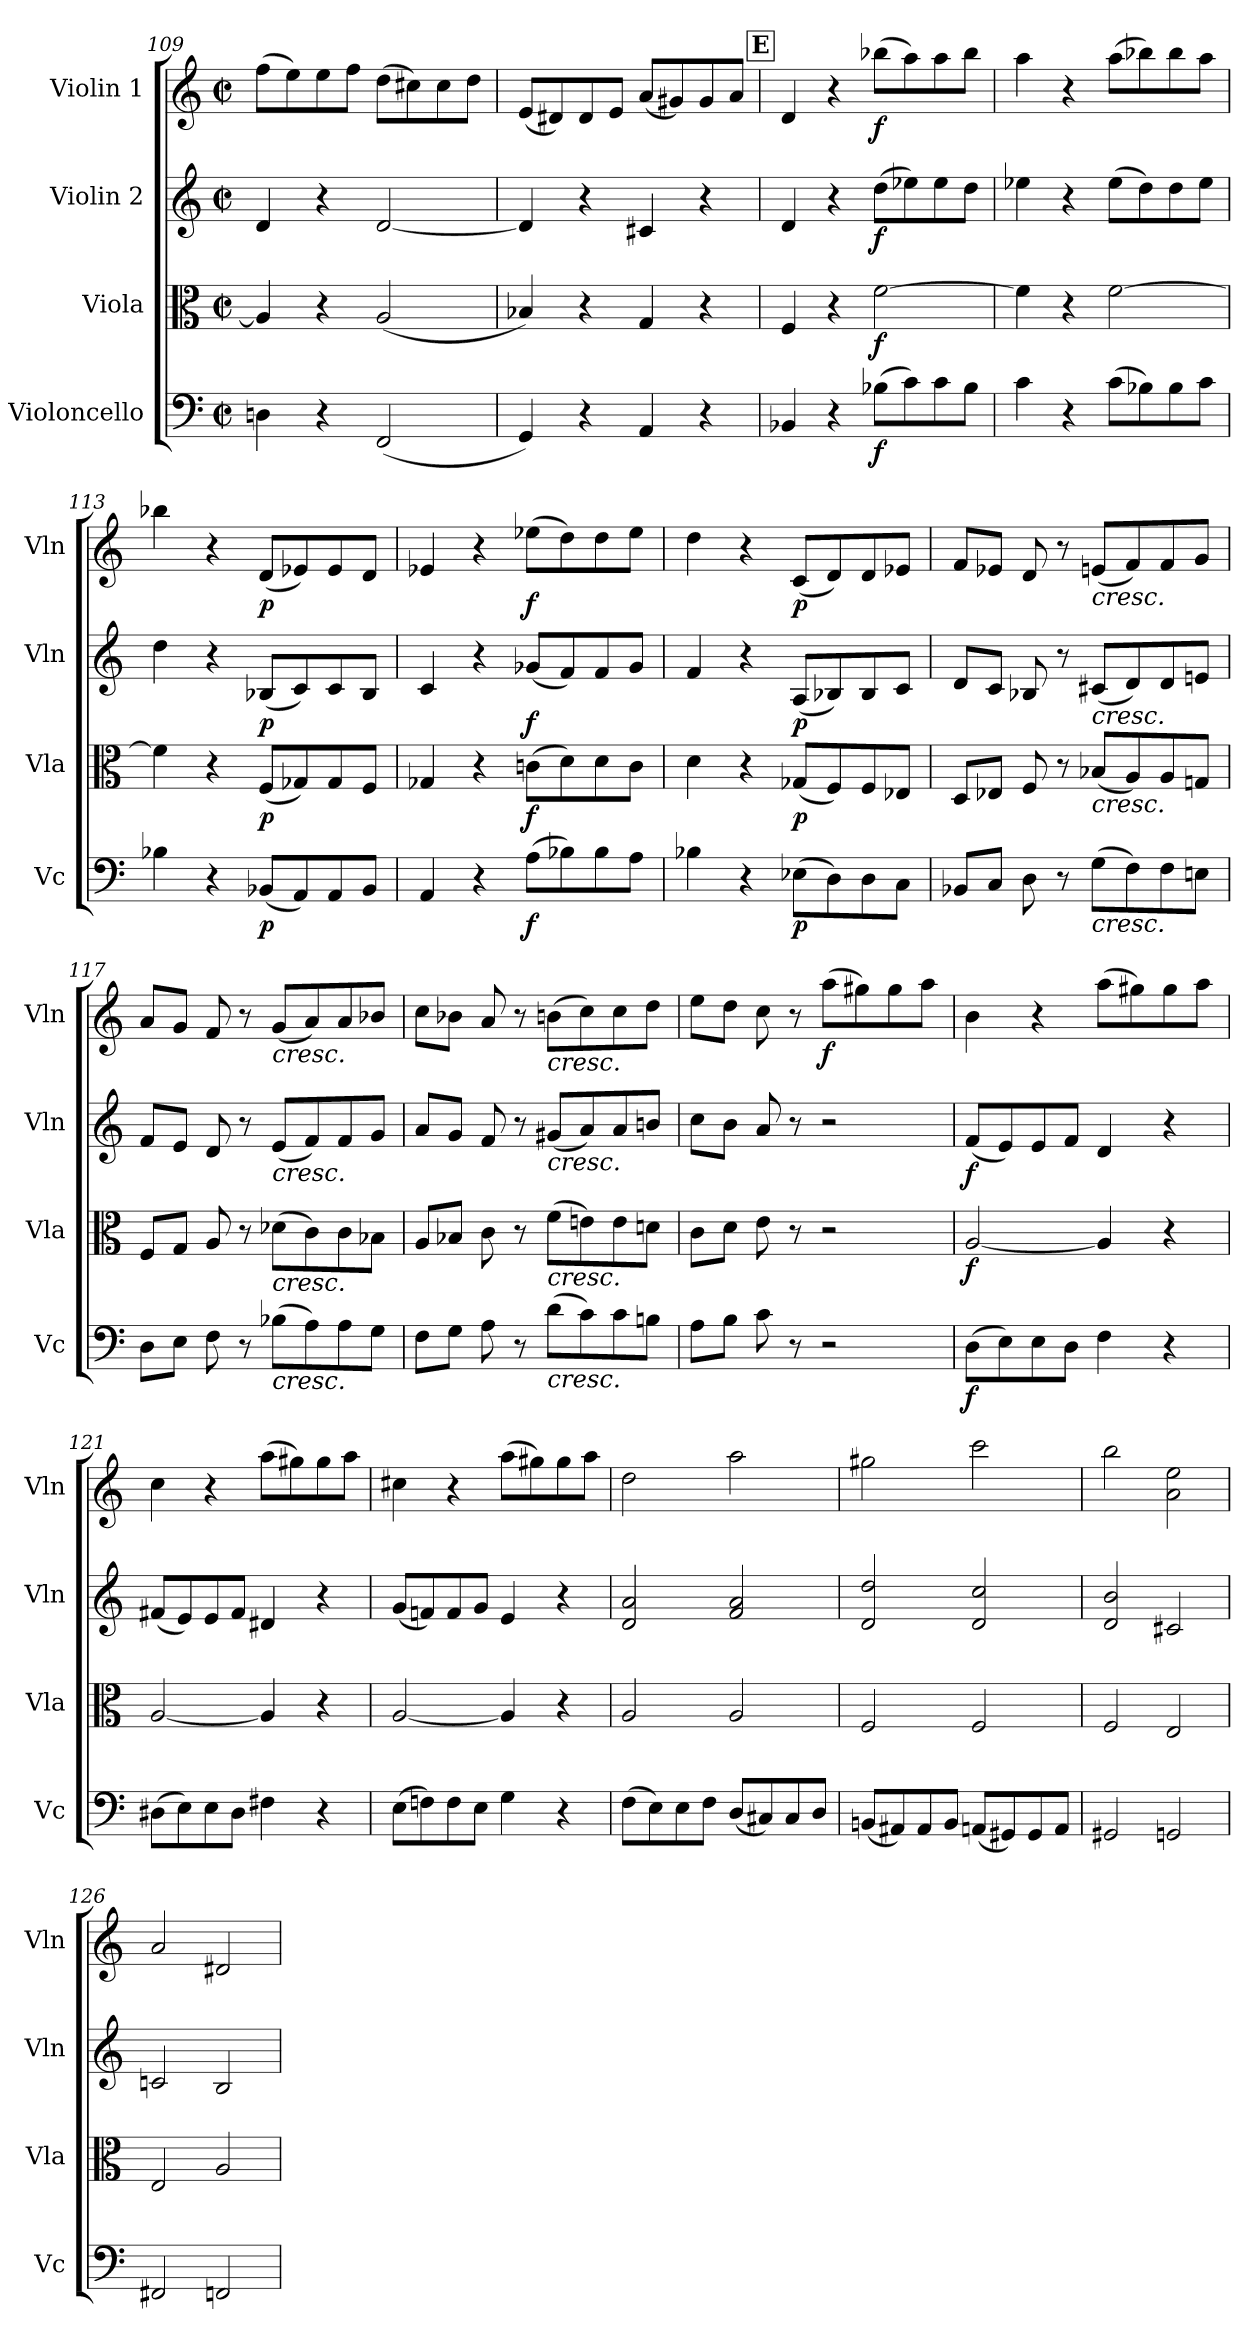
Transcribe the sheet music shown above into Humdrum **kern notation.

**kern	**dynam	**kern	**dynam	**kern	**dynam	**kern	**dynam
*part4	*part4	*part3	*part3	*part2	*part2	*part1	*part1
*staff4	*staff4	*staff3	*staff3	*staff2	*staff2	*staff1	*staff1
*I"Violoncello	*	*I"Viola	*	*I"Violin 2	*	*I"Violin 1	*
*I'Vc	*	*I'Vla	*	*I'Vln	*	*I'Vln	*
*clefF4	*	*clefC3	*	*clefG2	*	*clefG2	*
*k[]	*	*k[]	*	*k[]	*	*k[]	*
*M2/2	*	*M2/2	*	*M2/2	*	*M2/2	*
*met(c|)	*	*met(c|)	*	*met(c|)	*	*met(c|)	*
=109	=109	=109	=109	=109	=109	=109	=109
4Dn\	.	4A/]	.	4d/	.	(8ff\L	.
.	.	.	.	.	.	8ee\)	.
4r	.	4r	.	4r	.	8ee\	.
.	.	.	.	.	.	8ff\J	.
(2FF/	.	(2A/	.	[2d/	.	(8dd\L	.
.	.	.	.	.	.	8cc#X\)	.
.	.	.	.	.	.	8cc#\	.
.	.	.	.	.	.	8dd\J	.
=110	=110	=110	=110	=110	=110	=110	=110
4GG/)	.	4B-X/)	.	4d/]	.	(8e/L	.
.	.	.	.	.	.	8d#X/)	.
4r	.	4r	.	4r	.	8d#/	.
.	.	.	.	.	.	8e/J	.
4AA/	.	4G/	.	4c#X/	.	(8a/L	.
.	.	.	.	.	.	8g#X/)	.
4r	.	4r	.	4r	.	8g#/	.
.	.	.	.	.	.	8a/J	.
!!LO:PB:g=z
!!LO:REH:place=s1:a:B:cj:fs=14:t=E
=111	=111	=111	=111	=111	=111	=111	=111
4BB-X/	.	4F/	.	4d/	.	4d/	.
4r	.	4r	.	4r	.	4r	.
!	!LO:DY:b	!	!LO:DY:b	!	!LO:DY:b	!	!LO:DY:b
(8B-X\L	f	[2f\	f	(8dd\L	f	(8bb-X\L	f
8c\)	.	.	.	8ee-X\)	.	8aa\)	.
8c\	.	.	.	8ee-\	.	8aa\	.
8B-\J	.	.	.	8dd\J	.	8bb-\J	.
=112	=112	=112	=112	=112	=112	=112	=112
4c\	.	4f\]	.	4ee-X\	.	4aa\	.
4r	.	4r	.	4r	.	4r	.
(8c\L	.	[2f\	.	(8ee-\L	.	(8aa\L	.
8B-X\)	.	.	.	8dd\)	.	8bb-X\)	.
8B-\	.	.	.	8dd\	.	8bb-\	.
8c\J	.	.	.	8ee-\J	.	8aa\J	.
=113	=113	=113	=113	=113	=113	=113	=113
4B-X\	.	4f\]	.	4dd\	.	4bb-X\	.
4r	.	4r	.	4r	.	4r	.
!	!LO:DY:b	!	!LO:DY:b	!	!LO:DY:b	!	!LO:DY:b
(8BB-X/L	p	(8F/L	p	(8B-X/L	p	(8d/L	p
8AA/)	.	8G-X/)	.	8c/)	.	8e-X/)	.
8AA/	.	8G-/	.	8c/	.	8e-/	.
8BB-/J	.	8F/J	.	8B-/J	.	8d/J	.
=114	=114	=114	=114	=114	=114	=114	=114
4AA/	.	4G-X/	.	4c/	.	4e-X/	.
4r	.	4r	.	4r	.	4r	.
!	!LO:DY:b	!	!LO:DY:b	!	!LO:DY:b	!	!LO:DY:b
(8A\L	f	(8cn\L	f	(8g-X/L	f	(8ee-X\L	f
8B-X\)	.	8d\)	.	8f/)	.	8dd\)	.
8B-\	.	8d\	.	8f/	.	8dd\	.
8A\J	.	8c\J	.	8g-/J	.	8ee-\J	.
=115	=115	=115	=115	=115	=115	=115	=115
4B-X\	.	4d\	.	4f/	.	4dd\	.
4r	.	4r	.	4r	.	4r	.
!	!LO:DY:b	!	!LO:DY:b	!	!LO:DY:b	!	!LO:DY:b
(8E-X\L	p	(8G-X/L	p	(8A/L	p	(8c/L	p
8D\)	.	8F/)	.	8B-X/)	.	8d/)	.
8D\	.	8F/	.	8B-/	.	8d/	.
8C\J	.	8E-X/J	.	8c/J	.	8e-X/J	.
!!LO:LB:g=z
=116	=116	=116	=116	=116	=116	=116	=116
8BB-X/L	.	8D/L	.	8d/L	.	8f/L	.
8C/J	.	8E-X/J	.	8c/J	.	8e-X/J	.
8D\	.	8F/	.	8B-X/	.	8d/	.
8r	.	8r	.	8r	.	8r	.
!	!	!	!	!	!	!LO:TX:b:i:t=cresc.	!
!	!	!	!	!LO:TX:b:i:t=cresc.	!	!	!
!	!	!LO:TX:b:i:t=cresc.	!	!	!	!	!
!LO:TX:b:i:t=cresc.	!	!	!	!	!	!	!
(8G\L	.	(8B-X/L	.	(8c#X/L	.	(8en/L	.
8F\)	.	8A/)	.	8d/)	.	8f/)	.
8F\	.	8A/	.	8d/	.	8f/	.
8En\J	.	8Gn/J	.	8en/J	.	8g/J	.
=117	=117	=117	=117	=117	=117	=117	=117
8D\L	.	8F/L	.	8f/L	.	8a/L	.
8E\J	.	8G/J	.	8e/J	.	8g/J	.
8F\	.	8A/	.	8d/	.	8f/	.
8r	.	8r	.	8r	.	8r	.
!	!	!	!	!	!	!LO:TX:b:i:t=cresc.	!
!	!	!	!	!LO:TX:b:i:t=cresc.	!	!	!
!	!	!LO:TX:b:i:t=cresc.	!	!	!	!	!
!LO:TX:b:i:t=cresc.	!	!	!	!	!	!	!
(8B-X\L	.	(8d-X\L	.	(8e/L	.	(8g/L	.
8A\)	.	8c\)	.	8f/)	.	8a/)	.
8A\	.	8c\	.	8f/	.	8a/	.
8G\J	.	8B-X\J	.	8g/J	.	8b-X/J	.
=118	=118	=118	=118	=118	=118	=118	=118
8F\L	.	8A/L	.	8a/L	.	8cc\L	.
8G\J	.	8B-X/J	.	8g/J	.	8b-X\J	.
8A\	.	8c\	.	8f/	.	8a/	.
8r	.	8r	.	8r	.	8r	.
!	!	!	!	!	!	!LO:TX:b:i:t=cresc.	!
!	!	!	!	!LO:TX:b:i:t=cresc.	!	!	!
!	!	!LO:TX:b:i:t=cresc.	!	!	!	!	!
!LO:TX:b:i:t=cresc.	!	!	!	!	!	!	!
(8d\L	.	(8f\L	.	(8g#X/L	.	(8bn\L	.
8c\)	.	8en\)	.	8a/)	.	8cc\)	.
8c\	.	8e\	.	8a/	.	8cc\	.
8Bn\J	.	8dn\J	.	8bn/J	.	8dd\J	.
=119	=119	=119	=119	=119	=119	=119	=119
8A\L	.	8c\L	.	8cc\L	.	8ee\L	.
8B\J	.	8d\J	.	8b\J	.	8dd\J	.
8c\	.	8e\	.	8a/	.	8cc\	.
8r	.	8r	.	8r	.	8r	.
!	!	!	!	!	!	!	!LO:DY:b
2r	.	2r	.	2r	.	(8aa\L	f
.	.	.	.	.	.	8gg#X\)	.
.	.	.	.	.	.	8gg#\	.
.	.	.	.	.	.	8aa\J	.
!!LO:LB:g=z
=120	=120	=120	=120	=120	=120	=120	=120
!	!LO:DY:b	!	!LO:DY:b	!	!LO:DY:b	!	!
(8D\L	f	[2A/	f	(8f/L	f	4b\	.
8E\)	.	.	.	8e/)	.	.	.
8E\	.	.	.	8e/	.	4r	.
8D\J	.	.	.	8f/J	.	.	.
4F\	.	4A/]	.	4d/	.	(8aa\L	.
.	.	.	.	.	.	8gg#X\)	.
4r	.	4r	.	4r	.	8gg#\	.
.	.	.	.	.	.	8aa\J	.
=121	=121	=121	=121	=121	=121	=121	=121
(8D#X\L	.	[2A/	.	(8f#X/L	.	4cc\	.
8E\)	.	.	.	8e/)	.	.	.
8E\	.	.	.	8e/	.	4r	.
8D#\J	.	.	.	8f#/J	.	.	.
4F#X\	.	4A/]	.	4d#X/	.	(8aa\L	.
.	.	.	.	.	.	8gg#X\)	.
4r	.	4r	.	4r	.	8gg#\	.
.	.	.	.	.	.	8aa\J	.
=122	=122	=122	=122	=122	=122	=122	=122
(8E\L	.	[2A/	.	(8g/L	.	4cc#X\	.
8Fn\)	.	.	.	8fn/)	.	.	.
8F\	.	.	.	8f/	.	4r	.
8E\J	.	.	.	8g/J	.	.	.
4G\	.	4A/]	.	4e/	.	(8aa\L	.
.	.	.	.	.	.	8gg#X\)	.
4r	.	4r	.	4r	.	8gg#\	.
.	.	.	.	.	.	8aa\J	.
=123	=123	=123	=123	=123	=123	=123	=123
(8F\L	.	2A/	.	2d/ 2a/	.	2dd\	.
8E\)	.	.	.	.	.	.	.
8E\	.	.	.	.	.	.	.
8F\J	.	.	.	.	.	.	.
(8D/L	.	2A/	.	2f/ 2a/	.	2aa\	.
8C#X/)	.	.	.	.	.	.	.
8C#/	.	.	.	.	.	.	.
8D/J	.	.	.	.	.	.	.
!!LO:LB:g=z
=124	=124	=124	=124	=124	=124	=124	=124
(8BBn/L	.	2F/	.	2d/ 2dd/	.	2gg#X\	.
8AA#X/)	.	.	.	.	.	.	.
8AA#/	.	.	.	.	.	.	.
8BB/J	.	.	.	.	.	.	.
(8AAn/L	.	2F/	.	2d/ 2cc/	.	2ccc\	.
8GG#X/)	.	.	.	.	.	.	.
8GG#/	.	.	.	.	.	.	.
8AA/J	.	.	.	.	.	.	.
=125	=125	=125	=125	=125	=125	=125	=125
2GG#X/	.	2F/	.	2d/ 2b/	.	2bb\	.
2GGn/	.	2E/	.	2c#X/	.	2a\ 2ee\	.
=126	=126	=126	=126	=126	=126	=126	=126
2FF#X/	.	2E/	.	2cn/	.	2a/	.
2FFn/	.	2A/	.	2B/	.	2d#X/	.
=	=	=	=	=	=	=	=
*-	*-	*-	*-	*-	*-	*-	*-
